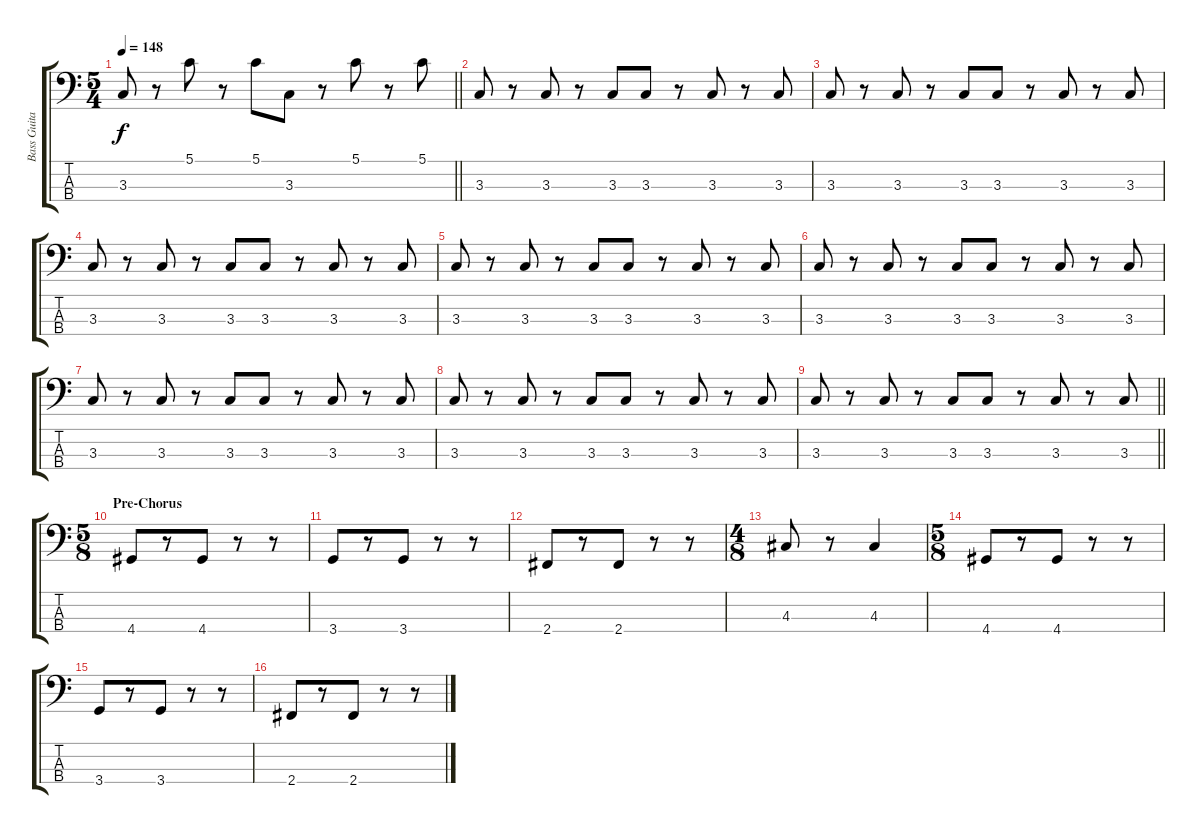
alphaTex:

\track ("Bass Guitar" "Bass Guita") {instrument electricbassfinger}
\staff {score tabs}
\tuning (G2 D2 A1 E1) {hide}
\ts (5 4)
\tempo 148
\clef f4
\barLineRight lightlight
\ks c
3.3.8{dy f} r.8 5.1.8 r.8 5.1.8 3.3.8 r.8 5.1.8 r.8 5.1.8 |
3.3.8 r.8 3.3.8 r.8 3.3.8 3.3.8 r.8 3.3.8 r.8 3.3.8 |
3.3.8 r.8 3.3.8 r.8 3.3.8 3.3.8 r.8 3.3.8 r.8 3.3.8 |
3.3.8 r.8 3.3.8 r.8 3.3.8 3.3.8 r.8 3.3.8 r.8 3.3.8 |
3.3.8 r.8 3.3.8 r.8 3.3.8 3.3.8 r.8 3.3.8 r.8 3.3.8 |
3.3.8 r.8 3.3.8 r.8 3.3.8 3.3.8 r.8 3.3.8 r.8 3.3.8 |
3.3.8 r.8 3.3.8 r.8 3.3.8 3.3.8 r.8 3.3.8 r.8 3.3.8 |
3.3.8 r.8 3.3.8 r.8 3.3.8 3.3.8 r.8 3.3.8 r.8 3.3.8 |
\barLineRight lightlight
3.3.8 r.8 3.3.8 r.8 3.3.8 3.3.8 r.8 3.3.8 r.8 3.3.8 |
\ts (5 8)
\section ("" "Pre-Chorus")
4.4.8 r.8 4.4.8 r.8 r.8 |
3.4.8 r.8 3.4.8 r.8 r.8 |
2.4.8 r.8 2.4.8 r.8 r.8 |
\ts (4 8)
4.3.8 r.8 4.3.4 |
\ts (5 8)
4.4.8 r.8 4.4.8 r.8 r.8 |
3.4.8 r.8 3.4.8 r.8 r.8 |
2.4.8 r.8 2.4.8 r.8 r.8
